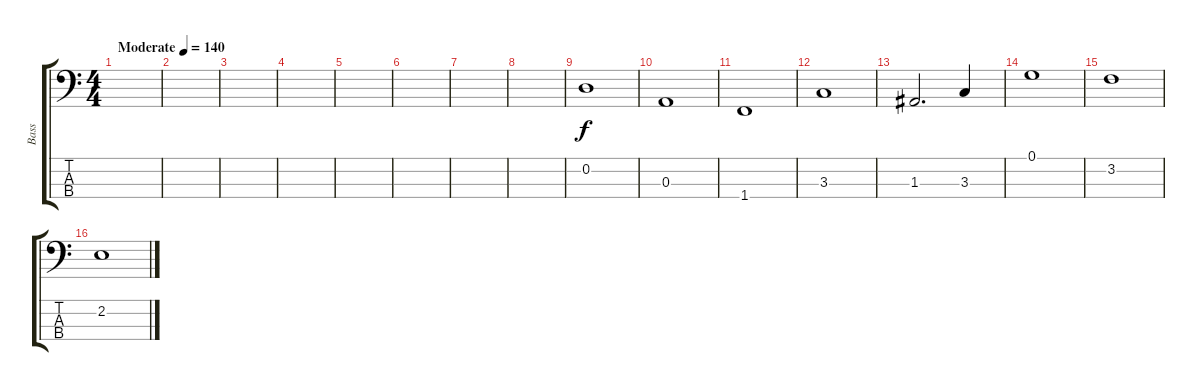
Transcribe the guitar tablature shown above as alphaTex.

\track ("Bass" "Bass") {instrument electricbassfinger}
\staff {score tabs}
\tuning (G2 D2 A1 E1) {hide}
\ts (4 4)
\tempo (140 "Moderate")
\clef f4
\ks c
|
|
|
|
|
|
|
|
0.2.1 |
0.3.1 |
1.4.1 |
3.3.1 |
1.3.2{d} 3.3.4 |
0.1.1 |
3.2.1 |
2.2.1
